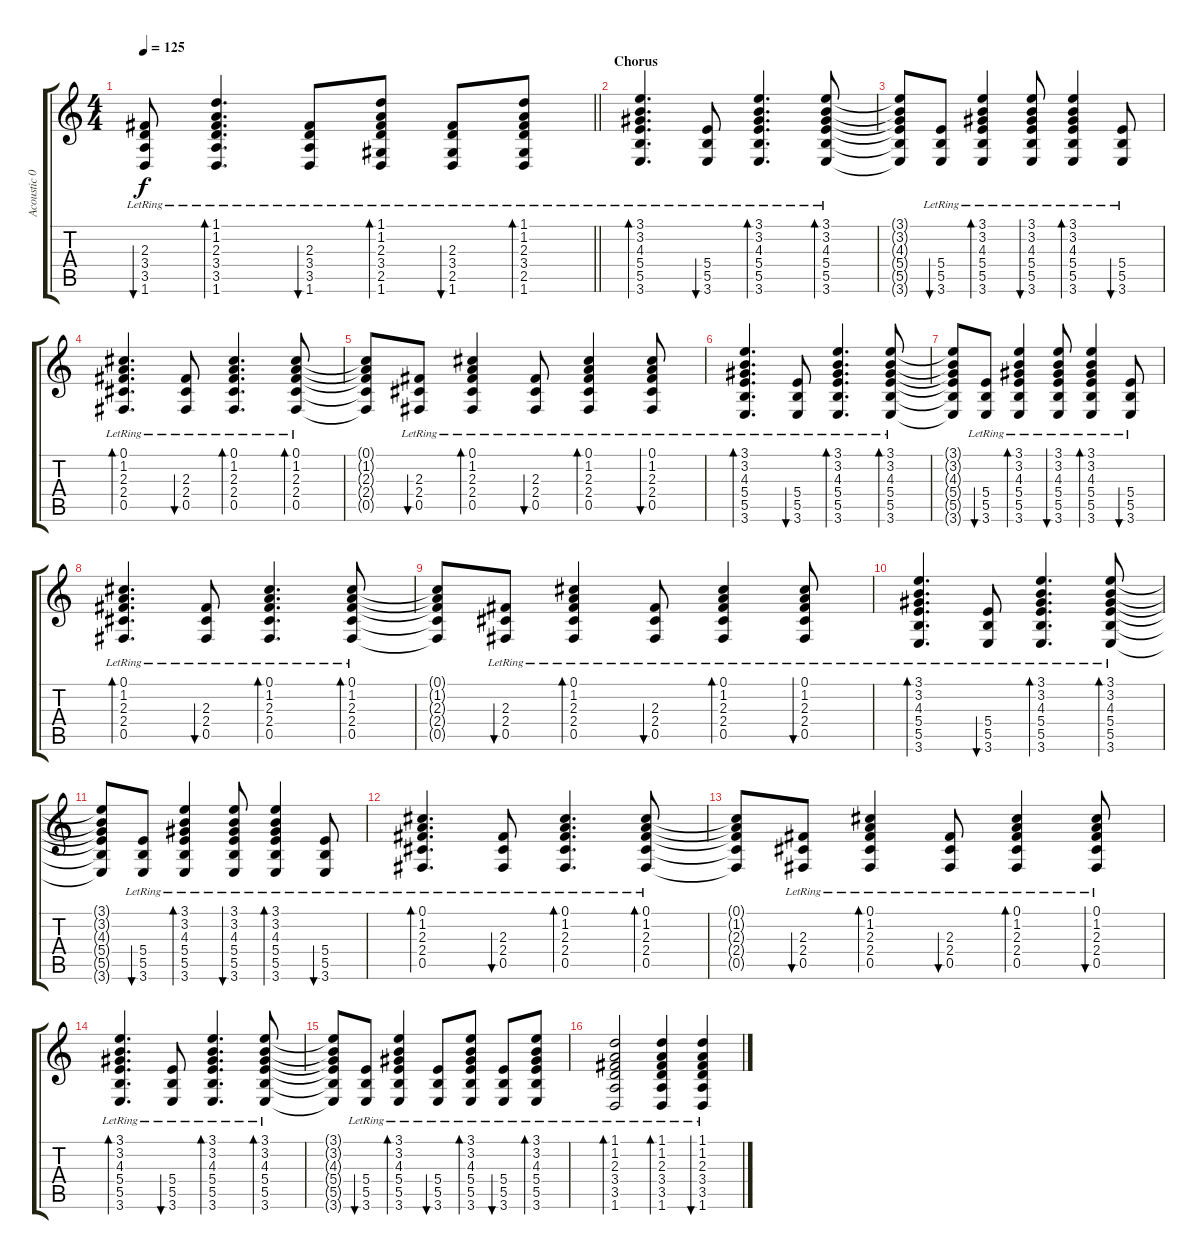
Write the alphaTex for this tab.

\track ("Acoustic 01" "Acoustic 0") {instrument acousticguitarsteel}
\staff {score tabs}
\tuning (Db4 Ab3 E3 B2 Gb2 Db2) {hide}
\ts (4 4)
\tempo 125
\clef g2
\barLineRight lightlight
\ks c
(2.3{lr} 3.4{lr} 3.5{lr} 1.6{lr}).8{bu 30 dy f} (1.1{lr} 1.2{lr} 2.3{lr} 3.4{lr} 3.5{lr} 1.6{lr}).4{d bd 30} (2.3{lr} 3.4{lr} 3.5{lr} 1.6{lr}).8{bu 30} (1.1{lr} 1.2{lr} 2.3{lr} 3.4{lr} 2.5{lr} 1.6{lr}).8{bd 30} (2.3{lr} 3.4{lr} 2.5{lr} 1.6{lr}).8{bu 30} (1.1{lr} 1.2{lr} 2.3{lr} 3.4{lr} 2.5{lr} 1.6{lr}).8{bd 30} |
\section ("" "Chorus")
(3.1{lr} 3.2{lr} 4.3{lr} 5.4{lr} 5.5{lr} 3.6{lr}).4{d bd 30} (5.4{lr} 5.5{lr} 3.6{lr}).8{bu 30} (3.1{lr} 3.2{lr} 4.3{lr} 5.4{lr} 5.5{lr} 3.6{lr}).4{d bd 30} (3.1{lr} 3.2{lr} 4.3{lr} 5.4{lr} 5.5{lr} 3.6{lr}).8{bd 30} |
(3.1{t} 3.2{t} 4.3{t} 5.4{t} 5.5{t} 3.6{t}).8 (5.4{lr} 5.5{lr} 3.6{lr}).8{bu 30} (3.1{lr} 3.2{lr} 4.3{lr} 5.4{lr} 5.5{lr} 3.6{lr}).4{bd 30} (3.1{lr} 3.2{lr} 4.3{lr} 5.4{lr} 5.5{lr} 3.6{lr}).8{bu 30} (3.1{lr} 3.2{lr} 4.3{lr} 5.4{lr} 5.5{lr} 3.6{lr}).4{bd 30} (5.4{lr} 5.5{lr} 3.6{lr}).8{bu 30} |
(0.1{lr} 1.2{lr} 2.3{lr} 2.4{lr} 0.5{lr}).4{d bd 30} (2.3{lr} 2.4{lr} 0.5{lr}).8{bu 30} (0.1{lr} 1.2{lr} 2.3{lr} 2.4{lr} 0.5{lr}).4{d bd 30} (0.1{lr} 1.2{lr} 2.3{lr} 2.4{lr} 0.5{lr}).8{bd 30} |
(0.1{t} 1.2{t} 2.3{t} 2.4{t} 0.5{t}).8 (2.3{lr} 2.4{lr} 0.5{lr}).8{bu 30} (0.1{lr} 1.2{lr} 2.3{lr} 2.4{lr} 0.5{lr}).4{bd 30} (2.3{lr} 2.4{lr} 0.5{lr}).8{bu 30} (0.1{lr} 1.2{lr} 2.3{lr} 2.4{lr} 0.5{lr}).4{bd 30} (0.1{lr} 1.2{lr} 2.3{lr} 2.4{lr} 0.5{lr}).8{bu 30} |
(3.1{lr} 3.2{lr} 4.3{lr} 5.4{lr} 5.5{lr} 3.6{lr}).4{d bd 30} (5.4{lr} 5.5{lr} 3.6{lr}).8{bu 30} (3.1{lr} 3.2{lr} 4.3{lr} 5.4{lr} 5.5{lr} 3.6{lr}).4{d bd 30} (3.1{lr} 3.2{lr} 4.3{lr} 5.4{lr} 5.5{lr} 3.6{lr}).8{bd 30} |
(3.1{t} 3.2{t} 4.3{t} 5.4{t} 5.5{t} 3.6{t}).8 (5.4{lr} 5.5{lr} 3.6{lr}).8{bu 30} (3.1{lr} 3.2{lr} 4.3{lr} 5.4{lr} 5.5{lr} 3.6{lr}).4{bd 30} (3.1{lr} 3.2{lr} 4.3{lr} 5.4{lr} 5.5{lr} 3.6{lr}).8{bu 30} (3.1{lr} 3.2{lr} 4.3{lr} 5.4{lr} 5.5{lr} 3.6{lr}).4{bd 30} (5.4{lr} 5.5{lr} 3.6{lr}).8{bu 30} |
(0.1{lr} 1.2{lr} 2.3{lr} 2.4{lr} 0.5{lr}).4{d bd 30} (2.3{lr} 2.4{lr} 0.5{lr}).8{bu 30} (0.1{lr} 1.2{lr} 2.3{lr} 2.4{lr} 0.5{lr}).4{d bd 30} (0.1{lr} 1.2{lr} 2.3{lr} 2.4{lr} 0.5{lr}).8{bd 30} |
(0.1{t} 1.2{t} 2.3{t} 2.4{t} 0.5{t}).8 (2.3{lr} 2.4{lr} 0.5{lr}).8{bu 30} (0.1{lr} 1.2{lr} 2.3{lr} 2.4{lr} 0.5{lr}).4{bd 30} (2.3{lr} 2.4{lr} 0.5{lr}).8{bu 30} (0.1{lr} 1.2{lr} 2.3{lr} 2.4{lr} 0.5{lr}).4{bd 30} (0.1{lr} 1.2{lr} 2.3{lr} 2.4{lr} 0.5{lr}).8{bu 30} |
(3.1{lr} 3.2{lr} 4.3{lr} 5.4{lr} 5.5{lr} 3.6{lr}).4{d bd 30} (5.4{lr} 5.5{lr} 3.6{lr}).8{bu 30} (3.1{lr} 3.2{lr} 4.3{lr} 5.4{lr} 5.5{lr} 3.6{lr}).4{d bd 30} (3.1{lr} 3.2{lr} 4.3{lr} 5.4{lr} 5.5{lr} 3.6{lr}).8{bd 30} |
(3.1{t} 3.2{t} 4.3{t} 5.4{t} 5.5{t} 3.6{t}).8 (5.4{lr} 5.5{lr} 3.6{lr}).8{bu 30} (3.1{lr} 3.2{lr} 4.3{lr} 5.4{lr} 5.5{lr} 3.6{lr}).4{bd 30} (3.1{lr} 3.2{lr} 4.3{lr} 5.4{lr} 5.5{lr} 3.6{lr}).8{bu 30} (3.1{lr} 3.2{lr} 4.3{lr} 5.4{lr} 5.5{lr} 3.6{lr}).4{bd 30} (5.4{lr} 5.5{lr} 3.6{lr}).8{bu 30} |
(0.1{lr} 1.2{lr} 2.3{lr} 2.4{lr} 0.5{lr}).4{d bd 30} (2.3{lr} 2.4{lr} 0.5{lr}).8{bu 30} (0.1{lr} 1.2{lr} 2.3{lr} 2.4{lr} 0.5{lr}).4{d bd 30} (0.1{lr} 1.2{lr} 2.3{lr} 2.4{lr} 0.5{lr}).8{bd 30} |
(0.1{t} 1.2{t} 2.3{t} 2.4{t} 0.5{t}).8 (2.3{lr} 2.4{lr} 0.5{lr}).8{bu 30} (0.1{lr} 1.2{lr} 2.3{lr} 2.4{lr} 0.5{lr}).4{bd 30} (2.3{lr} 2.4{lr} 0.5{lr}).8{bu 30} (0.1{lr} 1.2{lr} 2.3{lr} 2.4{lr} 0.5{lr}).4{bd 30} (0.1{lr} 1.2{lr} 2.3{lr} 2.4{lr} 0.5{lr}).8{bu 30} |
(3.1{lr} 3.2{lr} 4.3{lr} 5.4{lr} 5.5{lr} 3.6{lr}).4{d bd 30} (5.4{lr} 5.5{lr} 3.6{lr}).8{bu 30} (3.1{lr} 3.2{lr} 4.3{lr} 5.4{lr} 5.5{lr} 3.6{lr}).4{d bd 30} (3.1{lr} 3.2{lr} 4.3{lr} 5.4{lr} 5.5{lr} 3.6{lr}).8{bd 30} |
(3.1{t} 3.2{t} 4.3{t} 5.4{t} 5.5{t} 3.6{t}).8 (5.4{lr} 5.5{lr} 3.6{lr}).8{bu 30} (3.1{lr} 3.2{lr} 4.3{lr} 5.4{lr} 5.5{lr} 3.6{lr}).4{bd 30} (5.4{lr} 5.5{lr} 3.6{lr}).8{bu 30} (3.1{lr} 3.2{lr} 4.3{lr} 5.4{lr} 5.5{lr} 3.6{lr}).8{bd 30} (5.4{lr} 5.5{lr} 3.6{lr}).8{bu 30} (3.1{lr} 3.2{lr} 4.3{lr} 5.4{lr} 5.5{lr} 3.6{lr}).8{bd 30} |
(1.1{lr} 1.2{lr} 2.3{lr} 3.4{lr} 3.5{lr} 1.6{lr}).2{bd 30} (1.1{lr} 1.2{lr} 2.3{lr} 3.4{lr} 3.5{lr} 1.6{lr}).4{bd 30} (1.1{lr} 1.2{lr} 2.3{lr} 3.4{lr} 3.5{lr} 1.6{lr}).4{bu 30}
